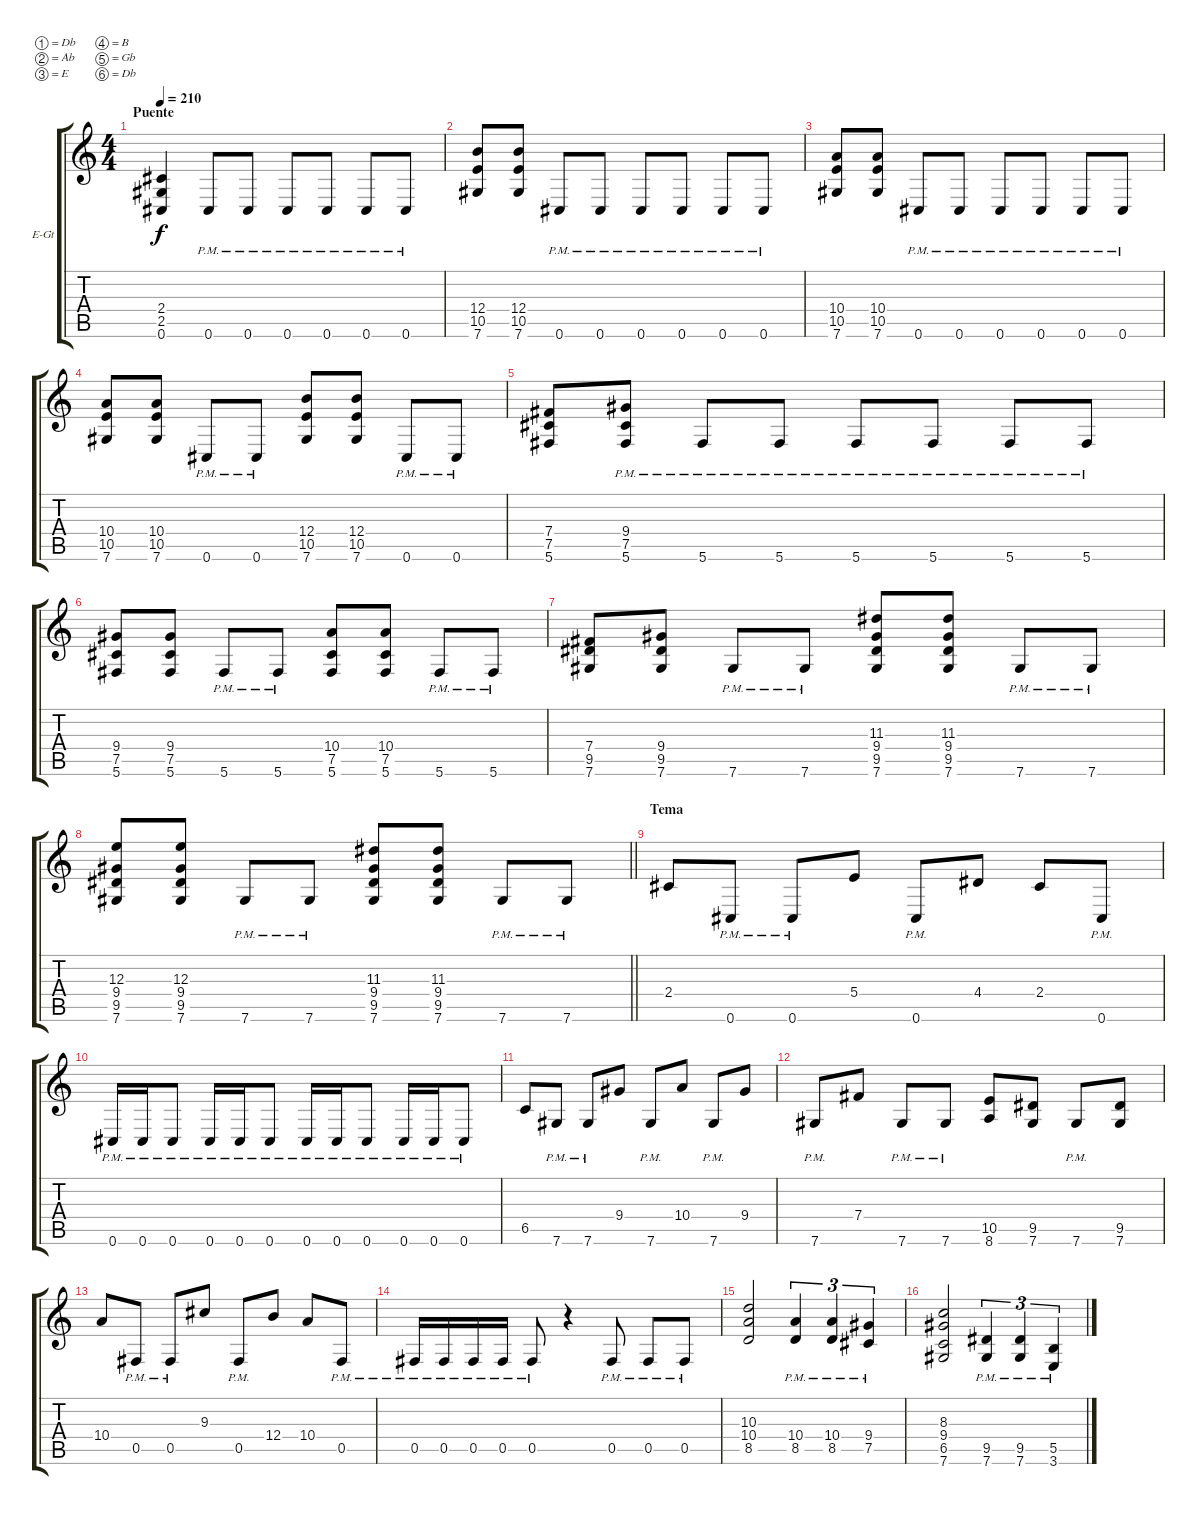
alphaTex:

\bracketExtendMode groupsimilarinstruments
\firstSystemTrackNameOrientation horizontal
\otherSystemsTrackNameOrientation horizontal
\track ("Rithym 1" "E-Gt") {instrument distortionguitar}
\staff {score tabs}
\tuning (Db4 Ab3 E3 B2 Gb2 Db2)
\ts (4 4)
\section ("" "Puente")
\tempo 210
\clef g2
\ks c
(2.4 2.5 0.6).4{dy f} 0.6{pm}.8 0.6{pm}.8 0.6{pm}.8 0.6{pm}.8 0.6{pm}.8 0.6{pm}.8 |
(12.4 10.5 7.6).8 (12.4 10.5 7.6).8 0.6{pm}.8 0.6{pm}.8 0.6{pm}.8 0.6{pm}.8 0.6{pm}.8 0.6{pm}.8 |
(10.4 10.5 7.6).8 (10.4 10.5 7.6).8 0.6{pm}.8 0.6{pm}.8 0.6{pm}.8 0.6{pm}.8 0.6{pm}.8 0.6{pm}.8 |
(10.4 10.5 7.6).8 (10.4 10.5 7.6).8 0.6{pm}.8 0.6{pm}.8 (12.4 10.5 7.6).8 (12.4 10.5 7.6).8 0.6{pm}.8 0.6{pm}.8 |
(7.4 7.5 5.6).8 (9.4 7.5 5.6{pm}).8 5.6{pm}.8 5.6{pm}.8 5.6{pm}.8 5.6{pm}.8 5.6{pm}.8 5.6{pm}.8 |
(9.4 7.5 5.6).8 (9.4 7.5 5.6).8 5.6{pm}.8 5.6{pm}.8 (10.4 7.5 5.6).8 (10.4 7.5 5.6).8 5.6{pm}.8 5.6{pm}.8 |
(7.4 9.5 7.6).8 (9.4 9.5 7.6).8 7.6{pm}.8 7.6{pm}.8 (11.3 9.4 9.5 7.6).8 (11.3 9.4 9.5 7.6).8 7.6{pm}.8 7.6{pm}.8 |
\barLineRight lightlight
(12.3 9.4 9.5 7.6).8 (12.3 9.4 9.5 7.6).8 7.6{pm}.8 7.6{pm}.8 (11.3 9.4 9.5 7.6).8 (11.3 9.4 9.5 7.6).8 7.6{pm}.8 7.6{pm}.8 |
\section ("" "Tema")
2.4.8 0.6{pm}.8 0.6{pm}.8 5.4.8 0.6{pm}.8 4.4.8 2.4.8 0.6{pm}.8 |
0.6{pm}.16 0.6{pm}.16 0.6{pm}.8 0.6{pm}.16 0.6{pm}.16 0.6{pm}.8 0.6{pm}.16 0.6{pm}.16 0.6{pm}.8 0.6{pm}.16 0.6{pm}.16 0.6{pm}.8 |
6.5.8 7.6{pm}.8 7.6{pm}.8 9.4.8 7.6{pm}.8 10.4.8 7.6{pm}.8 9.4.8 |
7.6{pm}.8 7.4.8 7.6{pm}.8 7.6{pm}.8 (10.5 8.6).8 (9.5 7.6).8 7.6{pm}.8 (9.5 7.6).8 |
10.4.8 0.5{pm}.8 0.5{pm}.8 9.3.8 0.5{pm}.8 12.4.8 10.4.8 0.5{pm}.8 |
0.5{pm}.16 0.5{pm}.16 0.5{pm}.16 0.5{pm}.16 0.5{pm}.8 r.4 0.5{pm}.8 0.5{pm}.8 0.5{pm}.8 |
(10.3 10.4 8.5).2 (10.4{pm} 8.5{pm}).4{tu (3 2)} (10.4{pm} 8.5{pm}).4{tu (3 2)} (9.4{pm} 7.5{pm}).4{tu (3 2)} |
(8.3 9.4 6.5 7.6).2 (9.5{pm} 7.6{pm}).4{tu (3 2)} (9.5{pm} 7.6{pm}).4{tu (3 2)} (5.5{pm} 3.6{pm}).4{tu (3 2)}
